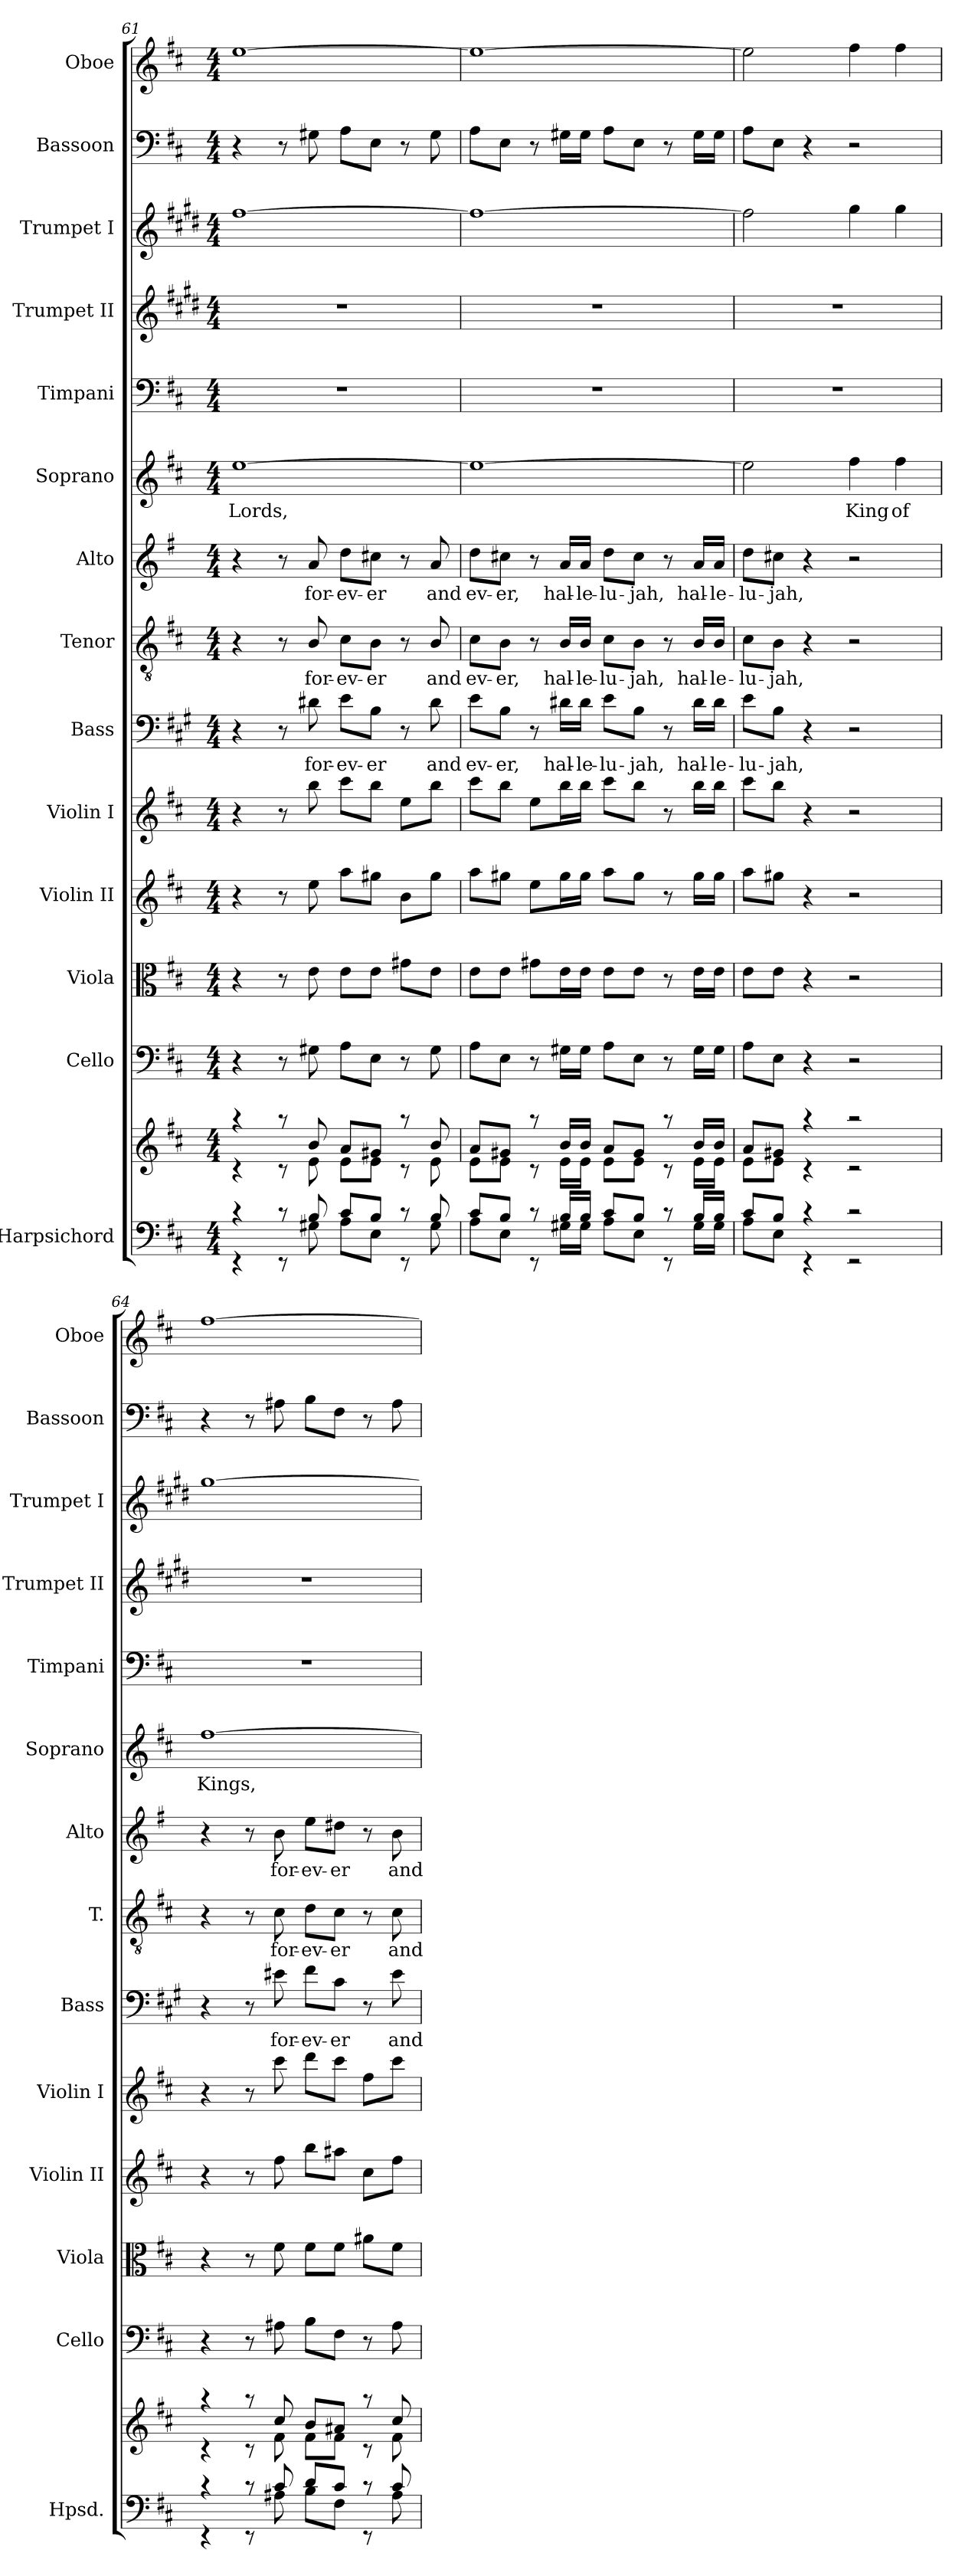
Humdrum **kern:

**kern	**kern	**kern	**kern	**kern	**kern	**kern	**text	**kern	**text	**kern	**text	**kern	**text	**kern	**kern	**kern	**kern	**kern
*part14	*part14	*part13	*part12	*part11	*part10	*part9	*part9	*part8	*part8	*part7	*part7	*part6	*part6	*part5	*part4	*part3	*part2	*part1
*staff15	*staff14	*staff13	*staff12	*staff11	*staff10	*staff9	*staff9	*staff8	*staff8	*staff7	*staff7	*staff6	*staff6	*staff5	*staff4	*staff3	*staff2	*staff1
*I"Harpsichord	*	*I"Cello	*I"Viola	*I"Violin II	*I"Violin I	*I"Bass	*	*I"Tenor	*	*I"Alto	*	*I"Soprano	*	*I"Timpani	*I"Trumpet II	*I"Trumpet I	*I"Bassoon	*I"Oboe
*I'Hpsd.	*	*I'Cello	*I'Viola	*I'Violin II	*I'Violin I	*I'Bass	*	*I'T.	*	*I'Alto	*	*I'Soprano	*	*I'Timpani	*I'Trumpet II	*I'Trumpet I	*I'Bassoon	*I'Oboe
*clefF4	*clefG2	*clefF4	*clefC3	*clefG2	*clefG2	*clefF4	*	*clefGv2	*	*clefG2	*	*clefG2	*	*clefF4	*clefG2	*clefG2	*clefF4	*clefG2
*	*	*	*	*	*	*ITrd4c7	*	*ITrd7c12	*	*ITrd3c5	*	*	*	*	*ITrd1c2	*ITrd1c2	*	*
*k[f#c#]	*k[f#c#]	*k[f#c#]	*k[f#c#]	*k[f#c#]	*k[f#c#]	*k[f#c#]	*	*k[f#c#]	*	*k[f#c#]	*	*k[f#c#]	*	*k[f#c#]	*k[f#c#]	*k[f#c#]	*k[f#c#]	*k[f#c#]
*D:	*D:	*D:	*D:	*D:	*D:	*D:	*	*D:	*	*D:	*	*D:	*	*D:	*D:	*D:	*D:	*D:
*M4/4	*M4/4	*M4/4	*M4/4	*M4/4	*M4/4	*M4/4	*	*M4/4	*	*M4/4	*	*M4/4	*	*M4/4	*M4/4	*M4/4	*M4/4	*M4/4
=61	=61	=61	=61	=61	=61	=61	=61	=61	=61	=61	=61	=61	=61	=61	=61	=61	=61	=61
*^	*^	*	*	*	*	*	*	*	*	*	*	*	*	*	*	*	*	*
!	!	!	!	!	!	!	!	!	!	!	!	!	!	!	!LO:LY:b	!	!	!	!	!
4rc	4rEE	4raa	4rc	4r	4r	4r	4r	4r	.	4r	.	4r	.	[>1ee	Lords,	1r	1r	[>1ee	4r	[>1ee
8rc	8rEE	8raa	8rc	8r	8r	8r	8r	8r	.	8r	.	8r	.	.	.	.	.	.	8r	.
!	!	!	!	!	!	!	!	!	!LO:LY:b	!	!LO:LY:b	!	!LO:LY:b	!	!	!	!	!	!	!
8B/	8G#X\	8b/	8e\	8G#X\	8e\	8ee\	8bb\	8G#X\	for-	8BB/	for-	8e/	for-	.	.	.	.	.	8G#X\	.
!	!	!	!	!	!	!	!	!	!LO:LY:b	!	!LO:LY:b	!	!LO:LY:b	!	!	!	!	!	!	!
8c#/L	8A\L	8a/L	8e\L	8A\L	8e\L	8aa\L	8ccc#\L	8A\L	-ev-	8C#\L	-ev-	8a\L	-ev-	.	.	.	.	.	8A\L	.
!	!	!	!	!	!	!	!	!	!LO:LY:b	!	!LO:LY:b	!	!LO:LY:b	!	!	!	!	!	!	!
8B/J	8E\J	8g#X/J	8e\J	8E\J	8e\J	8gg#X\J	8bb\J	8E\J	-er	8BB\J	-er	8g#X\J	-er	.	.	.	.	.	8E\J	.
8rc	8rEE	8raa	8rc	8r	8g#X\L	8b\L	8ee\L	8r	.	8r	.	8r	.	.	.	.	.	.	8r	.
!	!	!	!	!	!	!	!	!	!LO:LY:b	!	!LO:LY:b	!	!LO:LY:b	!	!	!	!	!	!	!
8B/	8G#\	8b/	8e\	8G#\	8e\J	8gg#\J	8bb\J	8G#\	and	8BB/	and	8e/	and	.	.	.	.	.	8G#\	.
!!LO:PB:g=z
=62	=62	=62	=62	=62	=62	=62	=62	=62	=62	=62	=62	=62	=62	=62	=62	=62	=62	=62	=62	=62
!	!	!	!	!	!	!	!	!	!LO:LY:b	!	!LO:LY:b	!	!LO:LY:b	!	!	!	!	!	!	!
8c#/L	8A\L	8a/L	8e\L	8A\L	8e\L	8aa\L	8ccc#\L	8A\L	ev-	8C#\L	ev-	8a\L	ev-	1ee_	.	1r	1r	1ee_	8A\L	1ee_
!	!	!	!	!	!	!	!	!	!LO:LY:b	!	!LO:LY:b	!	!LO:LY:b	!	!	!	!	!	!	!
8B/J	8E\J	8g#X/J	8e\J	8E\J	8e\J	8gg#X\J	8bb\J	8E\J	-er,	8BB\J	-er,	8g#X\J	-er,	.	.	.	.	.	8E\J	.
8rc	8rEE	8raa	8rc	8r	8g#X\L	8ee\L	8ee\L	8r	.	8r	.	8r	.	.	.	.	.	.	8r	.
!	!	!	!	!	!	!	!	!	!LO:LY:b	!	!LO:LY:b	!	!LO:LY:b	!	!	!	!	!	!	!
16B/LL	16G#X\LL	16b/LL	16e\LL	16G#X\LL	16e\L	16gg#\L	16bb\L	16G#X\LL	hal-	16BB/LL	hal-	16e/LL	hal-	.	.	.	.	.	16G#X\LL	.
!	!	!	!	!	!	!	!	!	!LO:LY:b	!	!LO:LY:b	!	!LO:LY:b	!	!	!	!	!	!	!
16B/JJ	16G#\JJ	16b/JJ	16e\JJ	16G#\JJ	16e\JJ	16gg#\JJ	16bb\JJ	16G#\JJ	-le-	16BB/JJ	-le-	16e/JJ	-le-	.	.	.	.	.	16G#\JJ	.
!	!	!	!	!	!	!	!	!	!LO:LY:b	!	!LO:LY:b	!	!LO:LY:b	!	!	!	!	!	!	!
8c#/L	8A\L	8a/L	8e\L	8A\L	8e\L	8aa\L	8ccc#\L	8A\L	-lu-	8C#\L	-lu-	8a\L	-lu-	.	.	.	.	.	8A\L	.
!	!	!	!	!	!	!	!	!	!LO:LY:b	!	!LO:LY:b	!	!LO:LY:b	!	!	!	!	!	!	!
8B/J	8E\J	8g#/J	8e\J	8E\J	8e\J	8gg#\J	8bb\J	8E\J	-jah,	8BB\J	-jah,	8g#\J	-jah,	.	.	.	.	.	8E\J	.
8rc	8rEE	8raa	8rc	8r	8r	8r	8r	8r	.	8r	.	8r	.	.	.	.	.	.	8r	.
!	!	!	!	!	!	!	!	!	!LO:LY:b	!	!LO:LY:b	!	!LO:LY:b	!	!	!	!	!	!	!
16B/LL	16G#\LL	16b/LL	16e\LL	16G#\LL	16e\LL	16gg#\LL	16bb\LL	16G#\LL	hal-	16BB/LL	hal-	16e/LL	hal-	.	.	.	.	.	16G#\LL	.
!	!	!	!	!	!	!	!	!	!LO:LY:b	!	!LO:LY:b	!	!LO:LY:b	!	!	!	!	!	!	!
16B/JJ	16G#\JJ	16b/JJ	16e\JJ	16G#\JJ	16e\JJ	16gg#\JJ	16bb\JJ	16G#\JJ	-le-	16BB/JJ	-le-	16e/JJ	-le-	.	.	.	.	.	16G#\JJ	.
=63	=63	=63	=63	=63	=63	=63	=63	=63	=63	=63	=63	=63	=63	=63	=63	=63	=63	=63	=63	=63
!	!	!	!	!	!	!	!	!	!LO:LY:b	!	!LO:LY:b	!	!LO:LY:b	!	!	!	!	!	!	!
8c#/L	8A\L	8a/L	8e\L	8A\L	8e\L	8aa\L	8ccc#\L	8A\L	-lu-	8C#\L	-lu-	8a\L	-lu-	2ee\]	.	1r	1r	2ee\]	8A\L	2ee\]
!	!	!	!	!	!	!	!	!	!LO:LY:b	!	!LO:LY:b	!	!LO:LY:b	!	!	!	!	!	!	!
8B/J	8E\J	8g#X/J	8e\J	8E\J	8e\J	8gg#X\J	8bb\J	8E\J	-jah,	8BB\J	-jah,	8g#X\J	-jah,	.	.	.	.	.	8E\J	.
4rc	4rEE	4raa	4rc	4r	4r	4r	4r	4r	.	4r	.	4r	.	.	.	.	.	.	4r	.
!	!	!	!	!	!	!	!	!	!	!	!	!	!	!	!LO:LY:b	!	!	!	!	!
2rc	2rEE	2raa	2rc	2r	2r	2r	2r	2r	.	2r	.	2r	.	4ff#\	King	.	.	4ff#\	2r	4ff#\
!	!	!	!	!	!	!	!	!	!	!	!	!	!	!	!LO:LY:b	!	!	!	!	!
.	.	.	.	.	.	.	.	.	.	.	.	.	.	4ff#\	of	.	.	4ff#\	.	4ff#\
=64	=64	=64	=64	=64	=64	=64	=64	=64	=64	=64	=64	=64	=64	=64	=64	=64	=64	=64	=64	=64
!	!	!	!	!	!	!	!	!	!	!	!	!	!	!	!LO:LY:b	!	!	!	!	!
4rc	4rEE	4raa	4rc	4r	4r	4r	4r	4r	.	4r	.	4r	.	[>1ff#	Kings,	1r	1r	[>1ff#	4r	[>1ff#
8rc	8rEE	8raa	8rc	8r	8r	8r	8r	8r	.	8r	.	8r	.	.	.	.	.	.	8r	.
!	!	!	!	!	!	!	!	!	!LO:LY:b	!	!LO:LY:b	!	!LO:LY:b	!	!	!	!	!	!	!
8c#/	8A#X\	8cc#/	8f#\	8A#X\	8f#\	8ff#\	8ccc#\	8A#X\	for-	8C#\	for-	8f#\	for-	.	.	.	.	.	8A#X\	.
!	!	!	!	!	!	!	!	!	!LO:LY:b	!	!LO:LY:b	!	!LO:LY:b	!	!	!	!	!	!	!
8d/L	8B\L	8b/L	8f#\L	8B\L	8f#\L	8bb\L	8ddd\L	8B\L	-ev-	8D\L	-ev-	8b\L	-ev-	.	.	.	.	.	8B\L	.
!	!	!	!	!	!	!	!	!	!LO:LY:b	!	!LO:LY:b	!	!LO:LY:b	!	!	!	!	!	!	!
8c#/J	8F#\J	8a#X/J	8f#\J	8F#\J	8f#\J	8aa#X\J	8ccc#\J	8F#\J	-er	8C#\J	-er	8a#X\J	-er	.	.	.	.	.	8F#\J	.
8rc	8rEE	8raa	8rc	8r	8a#X\L	8cc#\L	8ff#\L	8r	.	8r	.	8r	.	.	.	.	.	.	8r	.
!	!	!	!	!	!	!	!	!	!LO:LY:b	!	!LO:LY:b	!	!LO:LY:b	!	!	!	!	!	!	!
8c#/	8A#\	8cc#/	8f#\	8A#\	8f#\J	8ff#\J	8ccc#\J	8A#\	and	8C#\	and	8f#\	and	.	.	.	.	.	8A#\	.
*v	*v	*	*	*	*	*	*	*	*	*	*	*	*	*	*	*	*	*	*	*
*	*v	*v	*	*	*	*	*	*	*	*	*	*	*	*	*	*	*	*	*
=	=	=	=	=	=	=	=	=	=	=	=	=	=	=	=	=	=	=
*-	*-	*-	*-	*-	*-	*-	*-	*-	*-	*-	*-	*-	*-	*-	*-	*-	*-	*-
